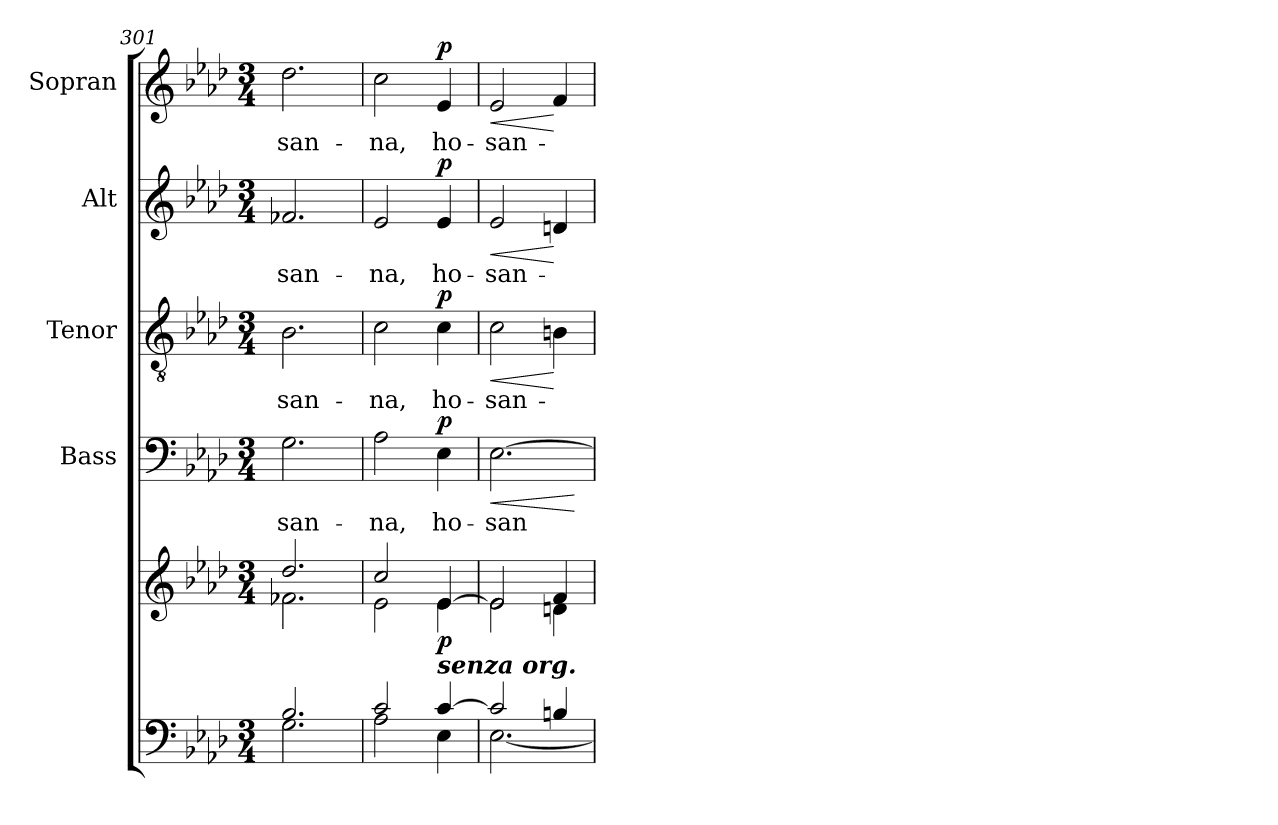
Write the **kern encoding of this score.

**kern	**kern	**dynam	**kern	**text	**dynam	**kern	**text	**dynam	**kern	**text	**dynam	**kern	**text	**dynam
*part5	*part5	*part5	*part4	*part4	*part4	*part3	*part3	*part3	*part2	*part2	*part2	*part1	*part1	*part1
*staff6	*staff5	*staff5/6	*staff4	*staff4	*staff4	*staff3	*staff3	*staff3	*staff2	*staff2	*staff2	*staff1	*staff1	*staff1
*	*	*	*I"Bass	*	*	*I"Tenor	*	*	*I"Alt	*	*	*I"Sopran	*	*
*	*	*	*I'B.	*	*	*I'T.	*	*	*I'A.	*	*	*I'S.	*	*
*clefF4	*clefG2	*	*clefF4	*	*	*clefGv2	*	*	*clefG2	*	*	*clefG2	*	*
*k[b-e-a-d-]	*k[b-e-a-d-]	*	*k[b-e-a-d-]	*	*	*k[b-e-a-d-]	*	*	*k[b-e-a-d-]	*	*	*k[b-e-a-d-]	*	*
*A-:	*A-:	*	*A-:	*	*	*A-:	*	*	*A-:	*	*	*A-:	*	*
*M3/4	*M3/4	*	*M3/4	*	*	*M3/4	*	*	*M3/4	*	*	*M3/4	*	*
=301	=301	=301	=301	=301	=301	=301	=301	=301	=301	=301	=301	=301	=301	=301
*^	*^	*	*	*	*	*	*	*	*	*	*	*	*	*
!	!	!	!	!	!	!LO:LY:b	!	!	!LO:LY:b	!	!	!LO:LY:b	!	!	!LO:LY:b	!
2.B-/	2.G\	2.dd-/	2.f-X\	.	2.G\	-san-	.	2.B-\	-san-	.	2.f-X/	-san-	.	2.dd-\	-san-	.
=302	=302	=302	=302	=302	=302	=302	=302	=302	=302	=302	=302	=302	=302	=302	=302	=302
!	!	!	!	!	!	!LO:LY:b	!	!	!LO:LY:b	!	!	!LO:LY:b	!	!	!LO:LY:b	!
2c/	2A-\	2cc/	2e-\	.	2A-\	-na,	.	2c\	-na,	.	2e-/	-na,	.	2cc\	-na,	.
!	!	!LO:TX:b:Bi:t=senza org.	!	!	!	!	!	!	!	!	!	!	!	!	!	!
!	!	!	!	!LO:DY:b	!	!LO:LY:b	!LO:DY:a	!	!LO:LY:b	!LO:DY:a	!	!LO:LY:b	!LO:DY:a	!	!LO:LY:b	!LO:DY:a
[>4c/	4E-\	[>4e-/	4e-\	p	4E-\	ho-	p	4c\	ho-	p	4e-/	ho-	p	4e-/	ho-	p
=303	=303	=303	=303	=303	=303	=303	=303	=303	=303	=303	=303	=303	=303	=303	=303	=303
!	!	!	!	!	!	!LO:LY:b	!LO:HP:b	!	!LO:LY:b	!LO:HP:b	!	!LO:LY:b	!LO:HP:b	!	!LO:LY:b	!LO:HP:b
2c/]	[<2.E-\	2e-/]	2e-\	.	[2.E-\	-san-	<	2c\	-san-	<	2e-/	-san-	<	2e-/	-san-	<
4Bn/	.	4f/	4dn\	.	.	.	.	4Bn\	.	[	4dn/	.	[	4f/	.	[
*v	*v	*	*	*	*	*	*	*	*	*	*	*	*	*	*	*
*	*v	*v	*	*	*	*	*	*	*	*	*	*	*	*	*
.	.	.	.	.	[	.	.	.	.	.	.	.	.	.
=	=	=	=	=	=	=	=	=	=	=	=	=	=	=
*-	*-	*-	*-	*-	*-	*-	*-	*-	*-	*-	*-	*-	*-	*-
